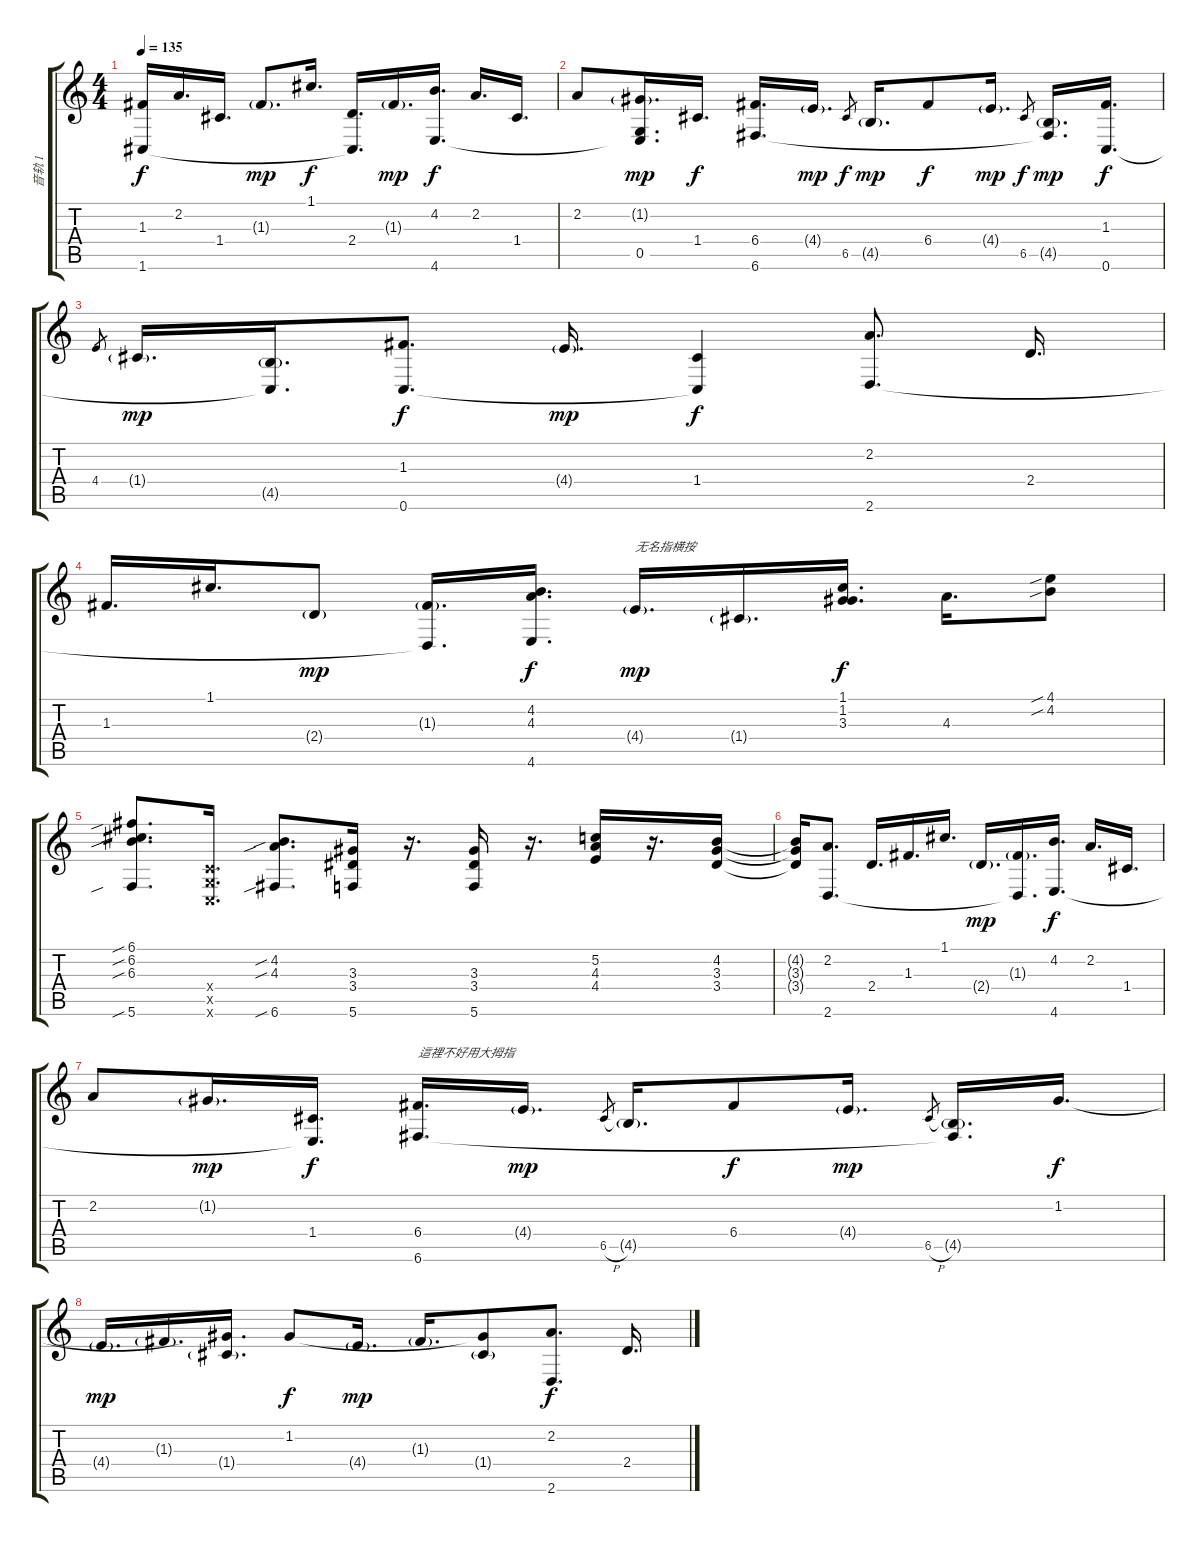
\track ("音轨 1" "音轨 1") {instrument acousticguitarsteel}
\staff {score tabs}
\tuning (C4 G3 F3 C3 G2 C2) {hide}
\ts (4 4)
\tempo 135
\clef g2
\ks c
(1.3 1.6).16{dy f} 2.2.16{d} 1.4.16{d} 1.3{g}.8{d dy mp} 1.1.16{d dy f} (2.4 1.6{t}).16{d} 1.3{g}.16{d dy mp} (4.2 4.6).16{d dy f} 2.2.16{d} 1.4.16{d} |
2.2.8 (1.2{g} 0.5{t} 4.6{t}).16{d dy mp} 1.4.16{d dy f} (6.4 6.6).16{d} 4.4{g}.16{d dy mp} 6.5.8{gr dy f} 4.5{g}.16{d dy mp} 6.4.8{dy f} 4.4{g}.16{d dy mp} 6.5.8{gr dy f} (4.5{g} 6.6{t}).16{d dy mp} (1.3 0.6).16{d dy f} |
4.4.8{gr} 1.4{g}.16{d dy mp} (4.5{g} 0.6{t}).16{d} (1.3 0.6).8{d dy f} 4.4{g}.16{d dy mp} (1.4 0.6{t}).4{dy f} (2.2 2.6).8{d} 2.4.16{d} |
1.3.16{d} 1.1.16{d} 2.4{g}.8{dy mp} (1.3{g} 2.6{t}).16{d} (4.2 4.3 4.6).16{d dy f} 4.4{g}.16{d txt "无名指横按" dy mp} 1.4{g}.16{d} (1.1 1.2 3.3).16{d dy f} 4.3.16{d} (4.1{sib} 4.2{sib}).8 |
(6.1{sib} 6.2{sib} 6.3{sib} 5.6{sib}).8{d} (0.4{x} 0.5{x} 0.6{x}).16{d} (4.2{sib} 4.3{sib} 6.6{sib}).8{d} (3.3 3.4 5.6).16 r.16{d} (3.3 3.4 5.6).16 r.16{d} (5.2 4.3 4.4).16 r.16{d} (4.2 3.3 3.4).16 |
(4.2{t} 3.3{t} 3.4{t}).16 (2.2 2.6).8{d} 2.4.16{d} 1.3.16{d} 1.1.16{d} 2.4{g}.16{d dy mp} (1.3{g} 2.6{t}).16{d} (4.2 4.6).16{d dy f} 2.2.16{d} 1.4.16{d} |
2.2.8 1.2{g}.16{d dy mp} (1.4 4.6{t}).16{d dy f} (6.4 6.6).16{d txt "這裡不好用大拇指"} 4.4{g}.16{d dy mp} 6.5{h}.8{gr} 4.5{g}.16{d} 6.4.8{dy f} 4.4{g}.16{d dy mp} 6.5{h}.8{gr} (4.5{g} 6.6{t}).16{d} 1.2.16{d dy f} |
4.4{g}.16{d dy mp} 1.3{g}.16{d} (1.2{t} 1.4{g}).16{d} 1.2.8{dy f} 4.4{g}.16{d dy mp} 1.3{g}.16{d} (1.2{t} 1.4{g}).8 (2.2 2.6).8{d dy f} 2.4.16{d}
